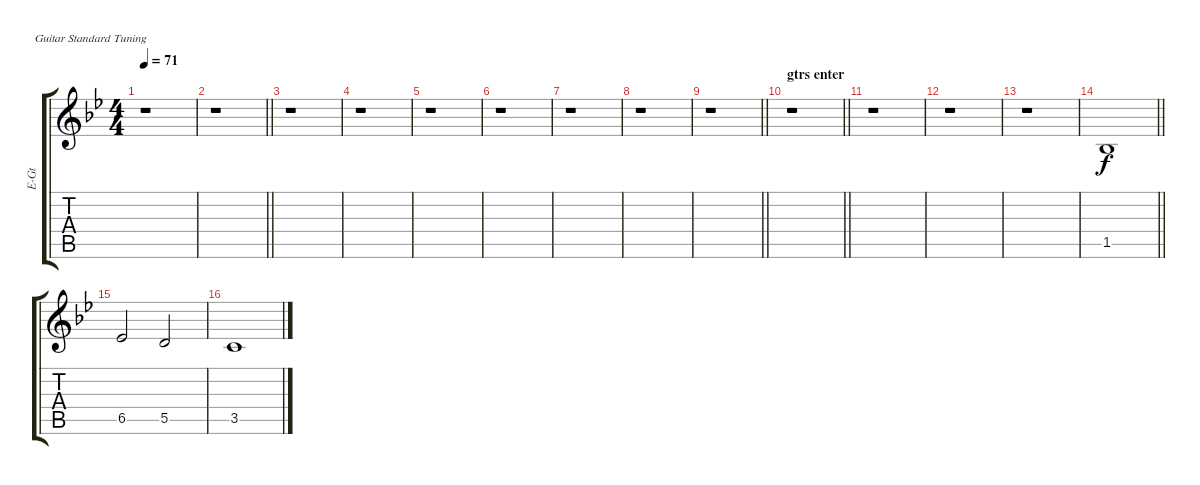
\bracketExtendMode groupsimilarinstruments
\otherSystemsTrackNameOrientation horizontal
\track ("Gtr 2" "E-Gt") {instrument distortionguitar}
\staff {score tabs}
\tuning (E4 B3 G3 D3 A2 E2)
\ts (4 4)
\tempo 71
\clef g2
\ks bb
r.1{dy f beam Down} |
\barLineRight lightlight
r.1{beam Down} |
r.1{beam Down} |
r.1{beam Down} |
r.1{beam Down} |
r.1{beam Down} |
r.1{beam Down} |
r.1{beam Down} |
\barLineRight lightlight
r.1{beam Down} |
\section ("" "gtrs enter")
\barLineRight lightlight
r.1{beam Down} |
r.1{beam Down} |
r.1{beam Down} |
r.1{beam Down} |
\barLineRight lightlight
1.5{acc b}.1{beam Up} |
6.5{acc b}.2{beam Up} 5.5{acc forcenatural}.2{beam Up} |
3.5{acc forcenatural}.1{beam Up}
